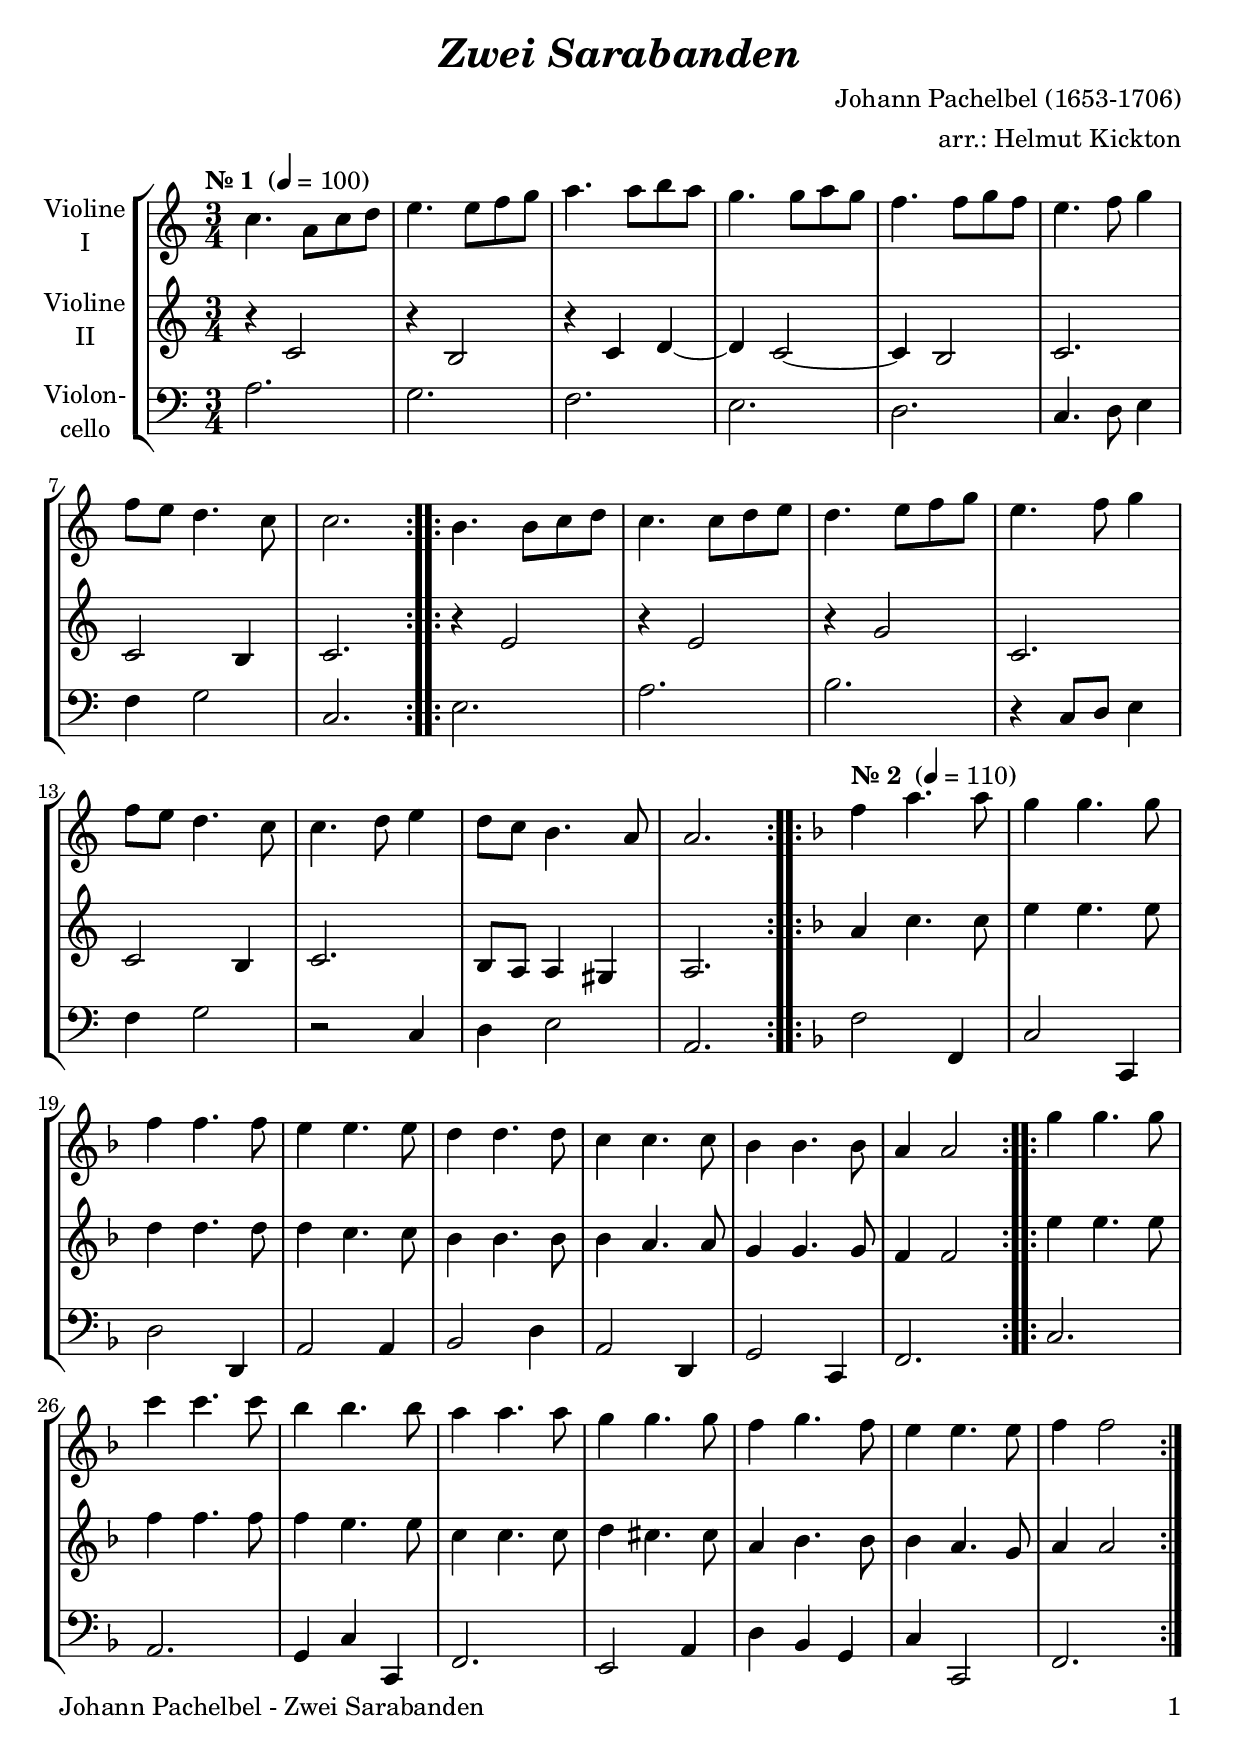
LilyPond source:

\version "2.20.2"
\include "deutsch.ly"

#(set-global-staff-size 22)

\header {
  title     = \markup \bold \italic "Zwei Sarabanden"
  composer  = "Johann Pachelbel (1653-1706)"
  arranger  = "arr.: Helmut Kickton"
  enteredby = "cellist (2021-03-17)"
%  piece     = ""
}


voiceconsts = {
  \key d \minor
  \time 3/4
  \clef "treble"
  \numericTimeSignature
%  \compressEmptyMeasures
  % Set default beaming for all staves
%  \set Timing.beamExceptions = #'()
%  \set Timing.baseMoment     = #(ly:make-moment 1 4)
%  \set Timing.beatStructure  = #'(1 1 1)
}

micl = "clarinet"
mifl = "flute"
miob = "oboe"
mifh = "french horn"
misx = "tenor sax"
mist = "string ensemble 1"
mivl = "violin"
miba = "cello"

boxa = { \bar "||" \mark \markup \box \italic "A" \key c \major }

introa = { \tempo "Nr. 1 " 4=100 }
introb = { \tempo "Nr. 2 " 4=110 \key b \major }

va = \relative c' {
  \voiceconsts

  \introa
  \repeat volta 2 {
    f4. d8 f g
    a4. a8 b c
    d4. d8 e d
    c4. c8 d c
    b4. b8 c b

    a4. b8 c4
    b8 a g4. f8
    f2.
  }

  \repeat volta 2 {
    e4. e8 f g
    f4. f8 g a
    g4. a8 b c

    a4. b8 c4
    b8 a g4. f8
    f4. g8 a4
    g8 f e4. d8
    d2.
  }

  \introb
  \repeat volta 2 {
    b'4 d4. d8
    c4 c4. c8
    b4 b4. b8
    a4 a4. a8
    g4 g4. g8

    f4 f4. f8
    es4 es4. es8
    d4 d2
  }
  \repeat volta 2 {
    c'4 c4. c8
    f4 f4. f8
    es4 es4. es8

    d4 d4. d8
    c4 c4. c8
    b4 c4. b8
    a4 a4. a8
    b4 b2
  }
}

vb = \relative c {
  \voiceconsts
  
  \introa
  \repeat volta 2 {
    r4 f2
    r4 e2
    r4 f g~
    g f2~
    f4 e2

    f2.
    f2 e4
    f2.
  }

  \repeat volta 2 {
    r4 a2
    r4 a2
    r4 c2

    f,2.
    f2 e4
    f2.
    e8 d d4 cis
    d2.
  }

  \introb
  \repeat volta 2 {
    d'4 f4. f8
    a4 a4. a8
    g4 g4. g8
    g4 f4. f8
    es4 es4. es8

    es4 d4. d8
    c4 c4. c8
    b4 b2
  }
  \repeat volta 2 {
    a'4 a4. a8
    b4 b4. b8
    b4 a4. a8

    f4 f4. f8
    g4 fis4. fis8
    d4 es4. es8
    es4 d4. c8
    d4 d2
  }
}

vc = \relative c {
  \voiceconsts
  \clef "bass"
  
  \introa
  \repeat volta 2 {
    d2.
    c
    b
    a
    g

    f4. g8 a4
    b c2
    f,2.
  }

  \repeat volta 2 {
    a
    d
    e

    r4 f,8 g a4
    b c2
    r f,4
    g a2
    d,2.
  }

  \introb
  \repeat volta 2 {
    b'2 b,4
    f'2 f,4
    g'2 g,4
    d'2 d4
    es2 g4

    d2 g,4
    c2 f,4
    b2.
  }
  \repeat volta 2 {
    f'
    d
    c4 f f,

    b2.
    a2 d4
    g es c
    f f,2
    b2.
  }
}


music = \new StaffGroup <<
      \new Staff {
	\set Staff.midiInstrument = \mivl
	\set Staff.instrumentName = \markup \center-column { "Violine" "I" }
	\transpose d a { \va }
      }

      \new Staff {
	\set Staff.midiInstrument = \mivl
	\set Staff.instrumentName = \markup \center-column { "Violine" "II" }
	\transpose d a { \vb }
      }

      \new Staff {
	\set Staff.midiInstrument = \miba
	\set Staff.instrumentName = \markup \center-column { "Violon-" "cello" }
	\transpose d a { \vc }
      }
>>

\book {
   \paper {
    print-page-number = ##t
    print-first-page-number = ##t
    ragged-last-bottom = ##f
    oddHeaderMarkup = \markup \null
    evenHeaderMarkup = \markup \null
    oddFooterMarkup = \markup {
      \fill-line {
        \on-the-fly #print-page-number-check-first
        "Johann Pachelbel - Zwei Sarabanden" \fromproperty #'page:page-number-string
      }
    }
    evenFooterMarkup = \oddFooterMarkup
  } \score {
    \music
    \layout {}
  }

  \score {
    \unfoldRepeats \music

    \midi {
      \context {
        \Score
      }
    }
  }
}